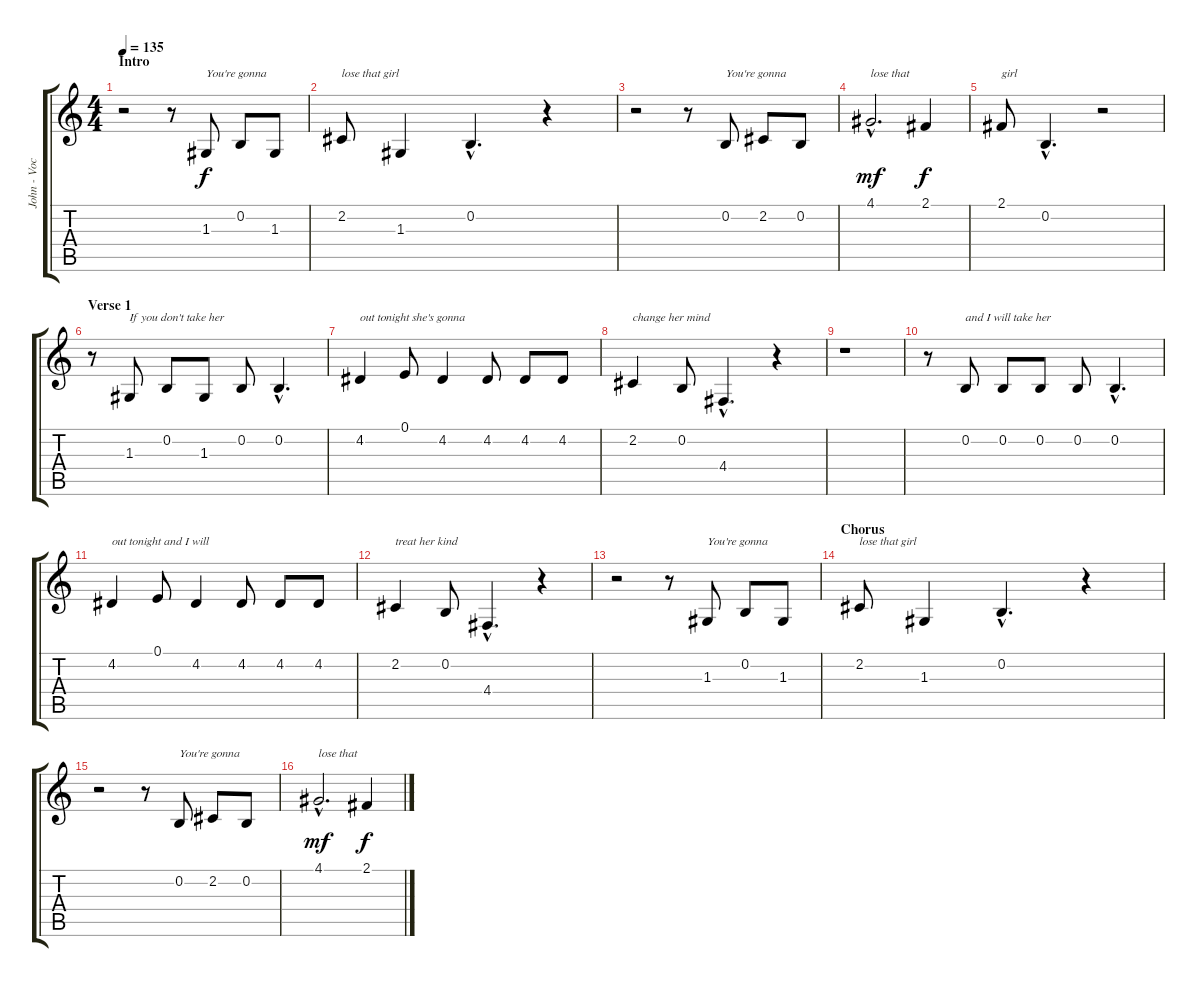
\track ("John - Vocals" "John - Voc") {instrument oboe}
\staff {score tabs}
\tuning (E4 B3 G3 D3 A2 E2) {hide}
\ts (4 4)
\section ("" "Intro")
\tempo 135
\clef g2
\ks c
r.2{dy f instrument oboe} r.8 1.3.8{txt "You're gonna"} 0.2.8 1.3.8 |
2.2.8{txt "lose that girl"} 1.3.4 0.2{hac}.4{d} r.4 |
r.2 r.8 0.2.8{txt "You're gonna"} 2.2.8 0.2.8 |
4.1{hac}.2{d txt "lose that" dy mf} 2.1.4{dy f} |
2.1.8{txt "girl"} 0.2{hac}.4{d} r.2 |
\section ("" "Verse 1")
r.8 1.3.8{txt "If you don't take her"} 0.2.8 1.3.8 0.2.8 0.2{hac}.4{d} |
4.2.4{txt "out tonight she's gonna"} 0.1.8 4.2.4 4.2.8 4.2.8 4.2.8 |
2.2.4{txt "change her mind"} 0.2.8 4.4{hac}.4{d} r.4 |
r.1 |
r.8 0.2.8{txt "and I will take her"} 0.2.8 0.2.8 0.2.8 0.2{hac}.4{d} |
4.2.4{txt "out tonight and I will"} 0.1.8 4.2.4 4.2.8 4.2.8 4.2.8 |
2.2.4{txt "treat her kind"} 0.2.8 4.4{hac}.4{d} r.4 |
r.2 r.8 1.3.8{txt "You're gonna"} 0.2.8 1.3.8 |
\section ("" "Chorus")
2.2.8{txt "lose that girl"} 1.3.4 0.2{hac}.4{d} r.4 |
r.2 r.8 0.2.8{txt "You're gonna"} 2.2.8 0.2.8 |
4.1{hac}.2{d txt "lose that" dy mf} 2.1.4{dy f}
